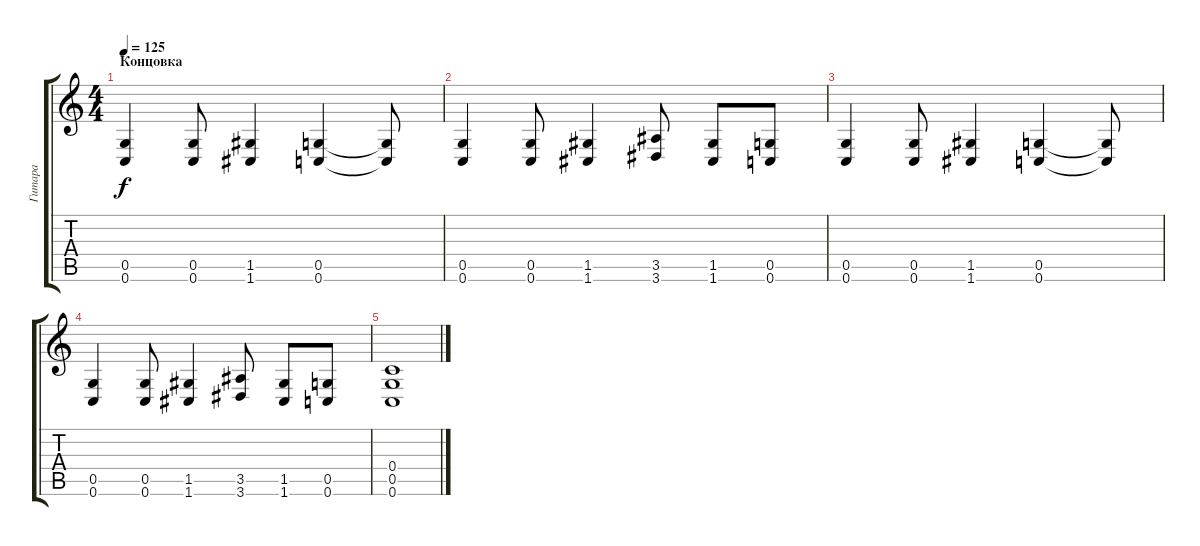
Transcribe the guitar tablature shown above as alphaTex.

\track ("Гитара" "Гитара") {instrument distortionguitar}
\staff {score tabs}
\tuning (D4 A3 F3 C3 G2 C2) {hide}
\ts (4 4)
\section ("" "Концовка")
\tempo 125
\clef g2
\ks c
(0.5 0.6).4{dy f} (0.5 0.6).8 (1.5 1.6).4 (0.5 0.6).4 (0.5{t} 0.6{t}).8 |
(0.5 0.6).4 (0.5 0.6).8 (1.5 1.6).4 (3.5 3.6).8 (1.5 1.6).8 (0.5 0.6).8 |
(0.5 0.6).4 (0.5 0.6).8 (1.5 1.6).4 (0.5 0.6).4 (0.5{t} 0.6{t}).8 |
(0.5 0.6).4 (0.5 0.6).8 (1.5 1.6).4 (3.5 3.6).8 (1.5 1.6).8 (0.5 0.6).8 |
(0.4 0.5 0.6).1
